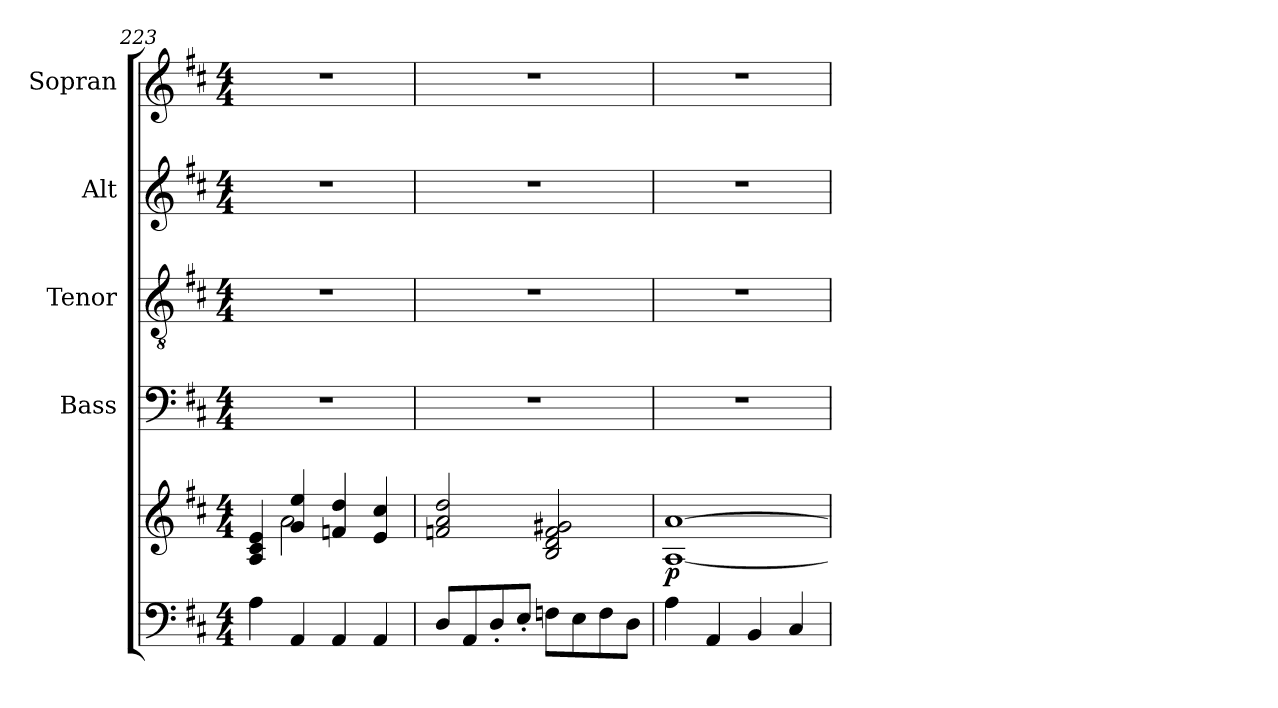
**kern	**kern	**dynam	**kern	**kern	**kern	**kern
*part5	*part5	*part5	*part4	*part3	*part2	*part1
*staff6	*staff5	*staff5/6	*staff4	*staff3	*staff2	*staff1
*	*	*	*I"Bass	*I"Tenor	*I"Alt	*I"Sopran
*	*	*	*I'B	*I'T	*I'A	*I'S
*clefF4	*clefG2	*	*clefF4	*clefGv2	*clefG2	*clefG2
*k[f#c#]	*k[f#c#]	*	*k[f#c#]	*k[f#c#]	*k[f#c#]	*k[f#c#]
*D:	*D:	*	*D:	*D:	*D:	*D:
*M4/4	*M4/4	*	*M4/4	*M4/4	*M4/4	*M4/4
=223	=223	=223	=223	=223	=223	=223
*	*^	*	*	*	*	*
4A\	4A/ 4c#/ 4e/	4ryy	.	1r	1r	1r	1r
4AA/	4g/ 4ee/	2a\	.	.	.	.	.
4AA/	4fn/ 4dd/	.	.	.	.	.	.
4AA/	4e/ 4cc#/	4ryy	.	.	.	.	.
*	*v	*v	*	*	*	*	*
=224	=224	=224	=224	=224	=224	=224
8D/L	2fn/ 2a/ 2dd/	.	1r	1r	1r	1r
8AA/	.	.	.	.	.	.
8D'</	.	.	.	.	.	.
8E'</J	.	.	.	.	.	.
8Fn\L	2B/ 2d/ 2f/ 2g#X/	.	.	.	.	.
8E\	.	.	.	.	.	.
8F\	.	.	.	.	.	.
8D\J	.	.	.	.	.	.
=225	=225	=225	=225	=225	=225	=225
!	!	!LO:DY:b	!	!	!	!
4A\	[1A [1a	p	1r	1r	1r	1r
4AA/	.	.	.	.	.	.
4BB/	.	.	.	.	.	.
4C#/	.	.	.	.	.	.
=	=	=	=	=	=	=
*-	*-	*-	*-	*-	*-	*-
